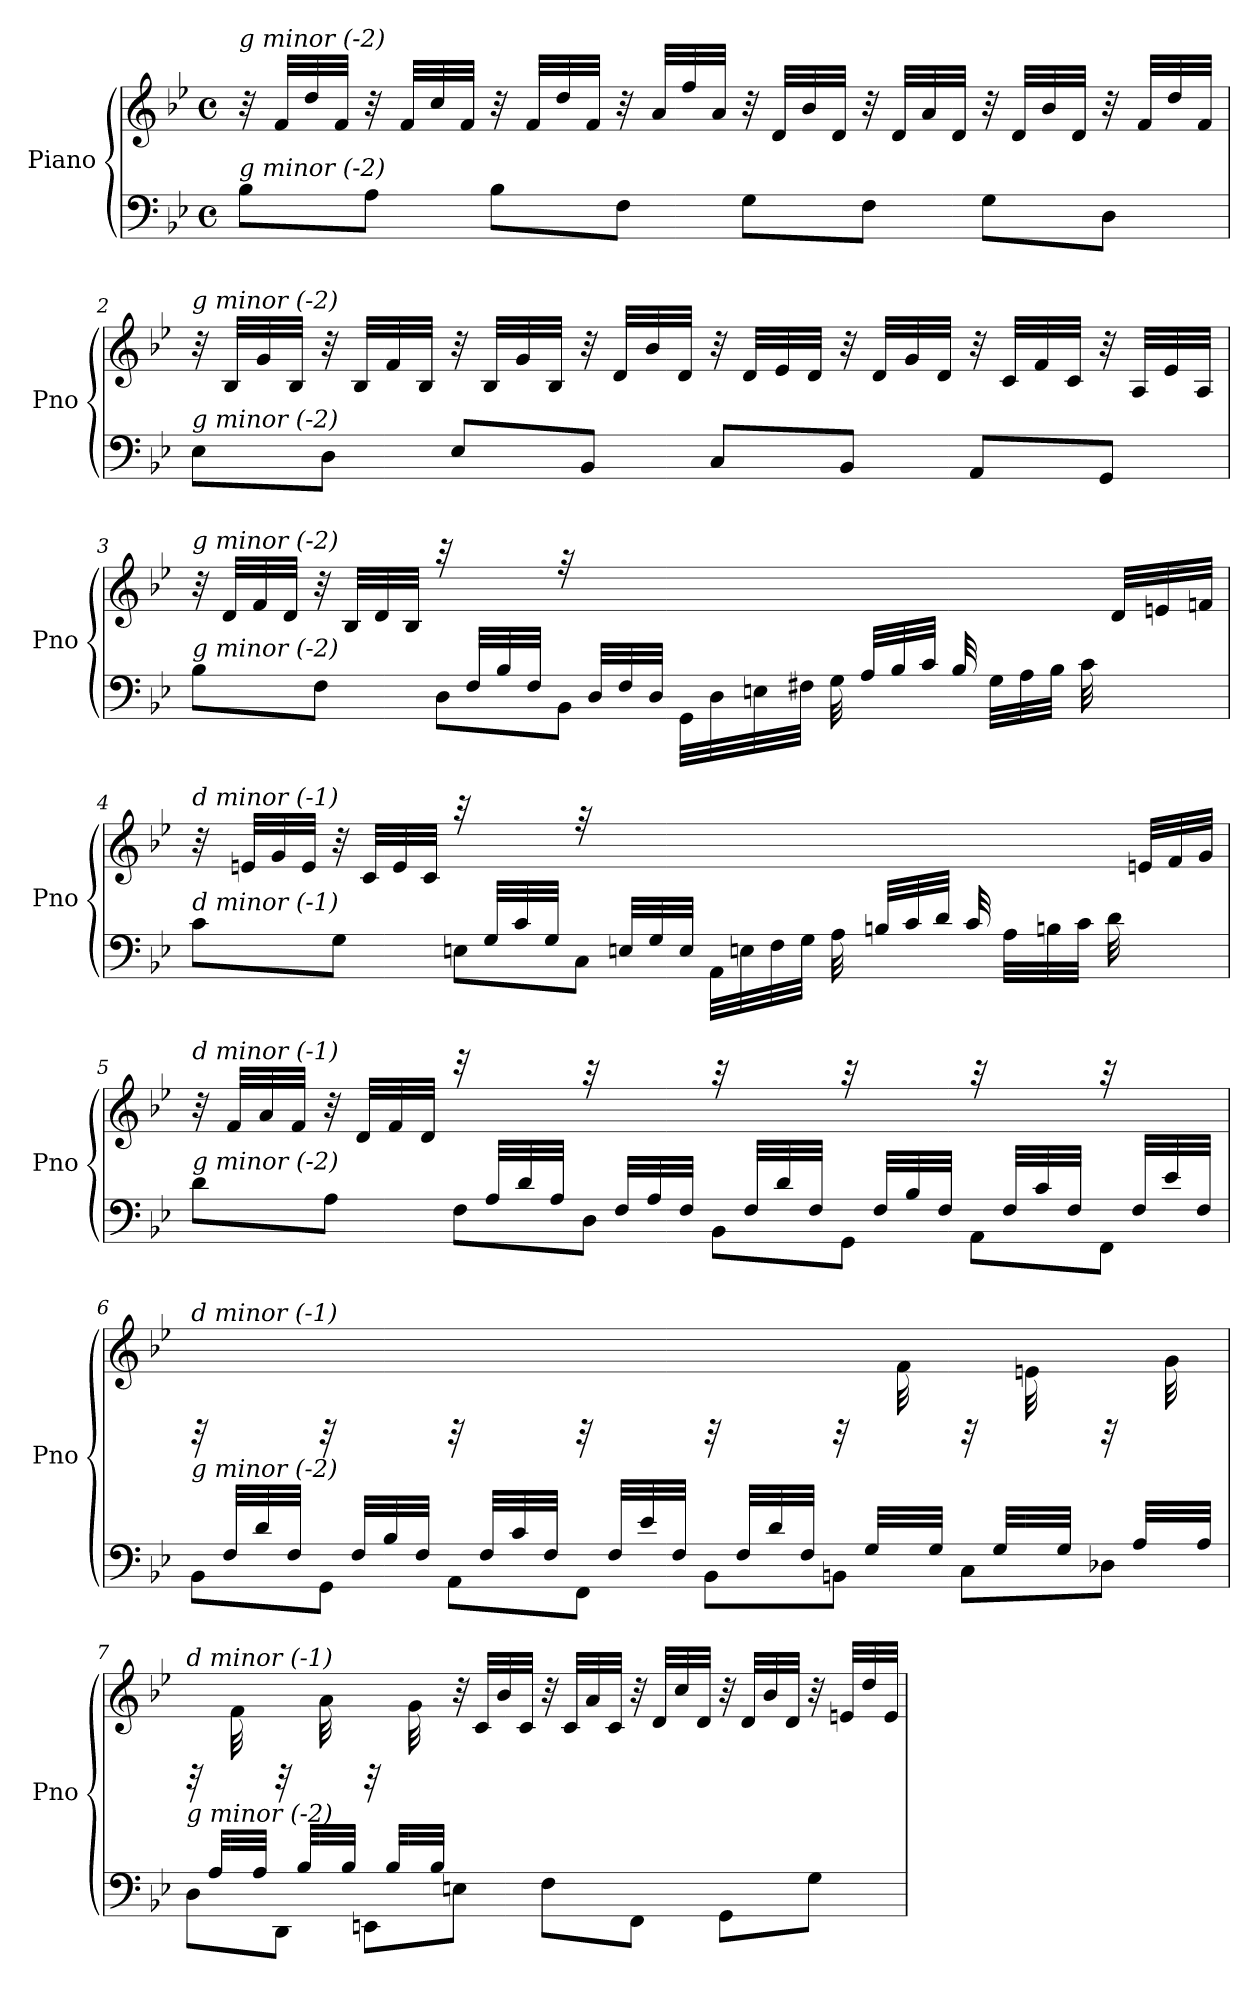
**kern	**kern
*part1	*part1
*staff2	*staff1
*I"Piano	*
*I'Pno	*
*clefF4	*clefG2
*k[b-e-]	*k[b-e-]
*M4/4	*M4/4
*met(c)	*met(c)
=1	=1
!	!LO:TX:i:t=g minor (-2)
!LO:TX:i:t=g minor (-2)	!
8B-\L	32r
.	32f/LLL
.	32dd/
.	32f/JJJ
8A\J	32r
.	32f/LLL
.	32cc/
.	32f/JJJ
8B-\L	32r
.	32f/LLL
.	32dd/
.	32f/JJJ
8F\J	32r
.	32a/LLL
.	32ff/
.	32a/JJJ
8G\L	32r
.	32d/LLL
.	32b-/
.	32d/JJJ
8F\J	32r
.	32d/LLL
.	32a/
.	32d/JJJ
8G\L	32r
.	32d/LLL
.	32b-/
.	32d/JJJ
8D\J	32r
.	32f/LLL
.	32dd/
.	32f/JJJ
!!LO:LB:g=z
=2	=2
!	!LO:TX:i:t=g minor (-2)
!LO:TX:i:t=g minor (-2)	!
8E-\L	32r
.	32B-/LLL
.	32g/
.	32B-/JJJ
8D\J	32r
.	32B-/LLL
.	32f/
.	32B-/JJJ
8E-/L	32r
.	32B-/LLL
.	32g/
.	32B-/JJJ
8BB-/J	32r
.	32d/LLL
.	32b-/
.	32d/JJJ
8C/L	32r
.	32d/LLL
.	32e-/
.	32d/JJJ
8BB-/J	32r
.	32d/LLL
.	32g/
.	32d/JJJ
8AA/L	32r
.	32c/LLL
.	32f/
.	32c/JJJ
8GG/J	32r
.	32A/LLL
.	32e-/
.	32A/JJJ
!!LO:LB:g=z
=3	=3
*^	*
!	!	!LO:TX:i:t=g minor (-2)
!LO:TX:i:t=g minor (-2)	!	!
4ryy	8B-\L	32r
.	.	32d/LLL
.	.	32f/
.	.	32d/JJJ
.	8F\J	32r
.	.	32B-/LLL
.	.	32d/
.	.	32B-/JJJ
32ryy	8D\L	32raa
32F/LLL	.	16.ryy
32B-/	.	.
32F/JJJ	.	.
32ryy	8BB-\J	32rff
32D/LLL	.	16.ryy
32F/	.	.
32D/JJJ	.	.
8ryy	32GG\LLL	8ryy
.	32D\	.
.	32En\	.
.	32F#X\JJJ	.
32ryy	32G\	32ryy
32A/LLL	8ryy	8ryy
32B-/	.	.
32c/JJJ	.	.
32B-/	.	.
8..ryy	32G\LLL	8ryy
.	32A\	.
.	32B-\JJJ	.
.	32c\	.
.	16.ryy	32d/LLL
.	.	32en/
.	.	32fn/JJJ
!!LO:LB:g=z
=4	=4	=4
!	!	!LO:TX:i:t=d minor (-1)
!LO:TX:i:t=d minor (-1)	!	!
4ryy	8c\L	32r
.	.	32en/LLL
.	.	32g/
.	.	32e/JJJ
.	8G\J	32r
.	.	32c/LLL
.	.	32e/
.	.	32c/JJJ
32ryy	8En\L	32raa
32G/LLL	.	16.ryy
32c/	.	.
32G/JJJ	.	.
32ryy	8C\J	32rff
32En/LLL	.	16.ryy
32G/	.	.
32E/JJJ	.	.
8ryy	32AA\LLL	8ryy
.	32En\	.
.	32F\	.
.	32G\JJJ	.
32ryy	32A\	32ryy
32Bn/LLL	8ryy	8ryy
32c/	.	.
32d/JJJ	.	.
32c/	.	.
8..ryy	32A\LLL	8ryy
.	32Bn\	.
.	32c\JJJ	.
.	32d\	.
.	16.ryy	32en/LLL
.	.	32f/
.	.	32g/JJJ
!!LO:PB:g=z
=5	=5	=5
!	!	!LO:TX:i:t=d minor (-1)
!LO:TX:i:t=g minor (-2)	!	!
4ryy	8d\L	32r
.	.	32f/LLL
.	.	32a/
.	.	32f/JJJ
.	8A\J	32r
.	.	32d/LLL
.	.	32f/
.	.	32d/JJJ
32ryy	8F\L	32rccc
32A/LLL	.	16.ryy
32d/	.	.
32A/JJJ	.	.
32ryy	8D\J	32raa
32F/LLL	.	16.ryy
32A/	.	.
32F/JJJ	.	.
32ryy	8BB-\L	32raa
32F/LLL	.	16.ryy
32d/	.	.
32F/JJJ	.	.
32ryy	8GG\J	32raa
32F/LLL	.	16.ryy
32B-/	.	.
32F/JJJ	.	.
32ryy	8AA\L	32raa
32F/LLL	.	16.ryy
32c/	.	.
32F/JJJ	.	.
32ryy	8FF\J	32raa
32F/LLL	.	16.ryy
32e-/	.	.
32F/JJJ	.	.
!!LO:LB:g=z
=6	=6	=6
!	!	!LO:TX:i:t=d minor (-1)
!LO:TX:i:t=g minor (-2)	!	!
32ryy	8BB-\L	32rGG
32F/LLL	.	16.ryy
32d/	.	.
32F/JJJ	.	.
32ryy	8GG\J	32rGG
32F/LLL	.	16.ryy
32B-/	.	.
32F/JJJ	.	.
32ryy	8AA\L	32rGG
32F/LLL	.	16.ryy
32c/	.	.
32F/JJJ	.	.
32ryy	8FF\J	32rGG
32F/LLL	.	16.ryy
32e-/	.	.
32F/JJJ	.	.
32ryy	8BB-\L	32rGG
32F/LLL	.	16.ryy
32d/	.	.
32F/JJJ	.	.
32ryy	8BBn\J	32rGG
32G/LLL	.	32ryy
32ryy	.	32f\
32G/JJJ	.	32ryy
32ryy	8C\L	32rGG
32G/LLL	.	32ryy
32ryy	.	32en\
32G/JJJ	.	32ryy
32ryy	8D-Xi\J	32rGG
32A/LLL	.	32ryy
32ryy	.	32g\
32A/JJJ	.	32ryy
!!LO:LB:g=z
=7	=7	=7
!	!	!LO:TX:i:t=d minor (-1)
!LO:TX:i:t=g minor (-2)	!	!
32ryy	8D\L	32rGG
32A/LLL	.	32ryy
32ryy	.	32f\
32A/JJJ	.	32ryy
32ryy	8DD\J	32rGG
32B-/LLL	.	32ryy
32ryy	.	32a\
32B-/JJJ	.	32ryy
32ryy	8EEn\L	32rGG
32B-/LLL	.	32ryy
32ryy	.	32g\
32B-/JJJ	.	32ryy
2ryy	8En\J	32r
.	.	32c/LLL
.	.	32b-/
.	.	32c/JJJ
.	8F\L	32r
.	.	32c/LLL
.	.	32a/
.	.	32c/JJJ
.	8FF\J	32r
.	.	32d/LLL
.	.	32cc/
.	.	32d/JJJ
.	8GG\L	32r
.	.	32d/LLL
.	.	32b-/
.	.	32d/JJJ
8ryy	8G\J	32r
.	.	32en/LLL
.	.	32dd/
.	.	32e/JJJ
*v	*v	*
=	=
*-	*-
